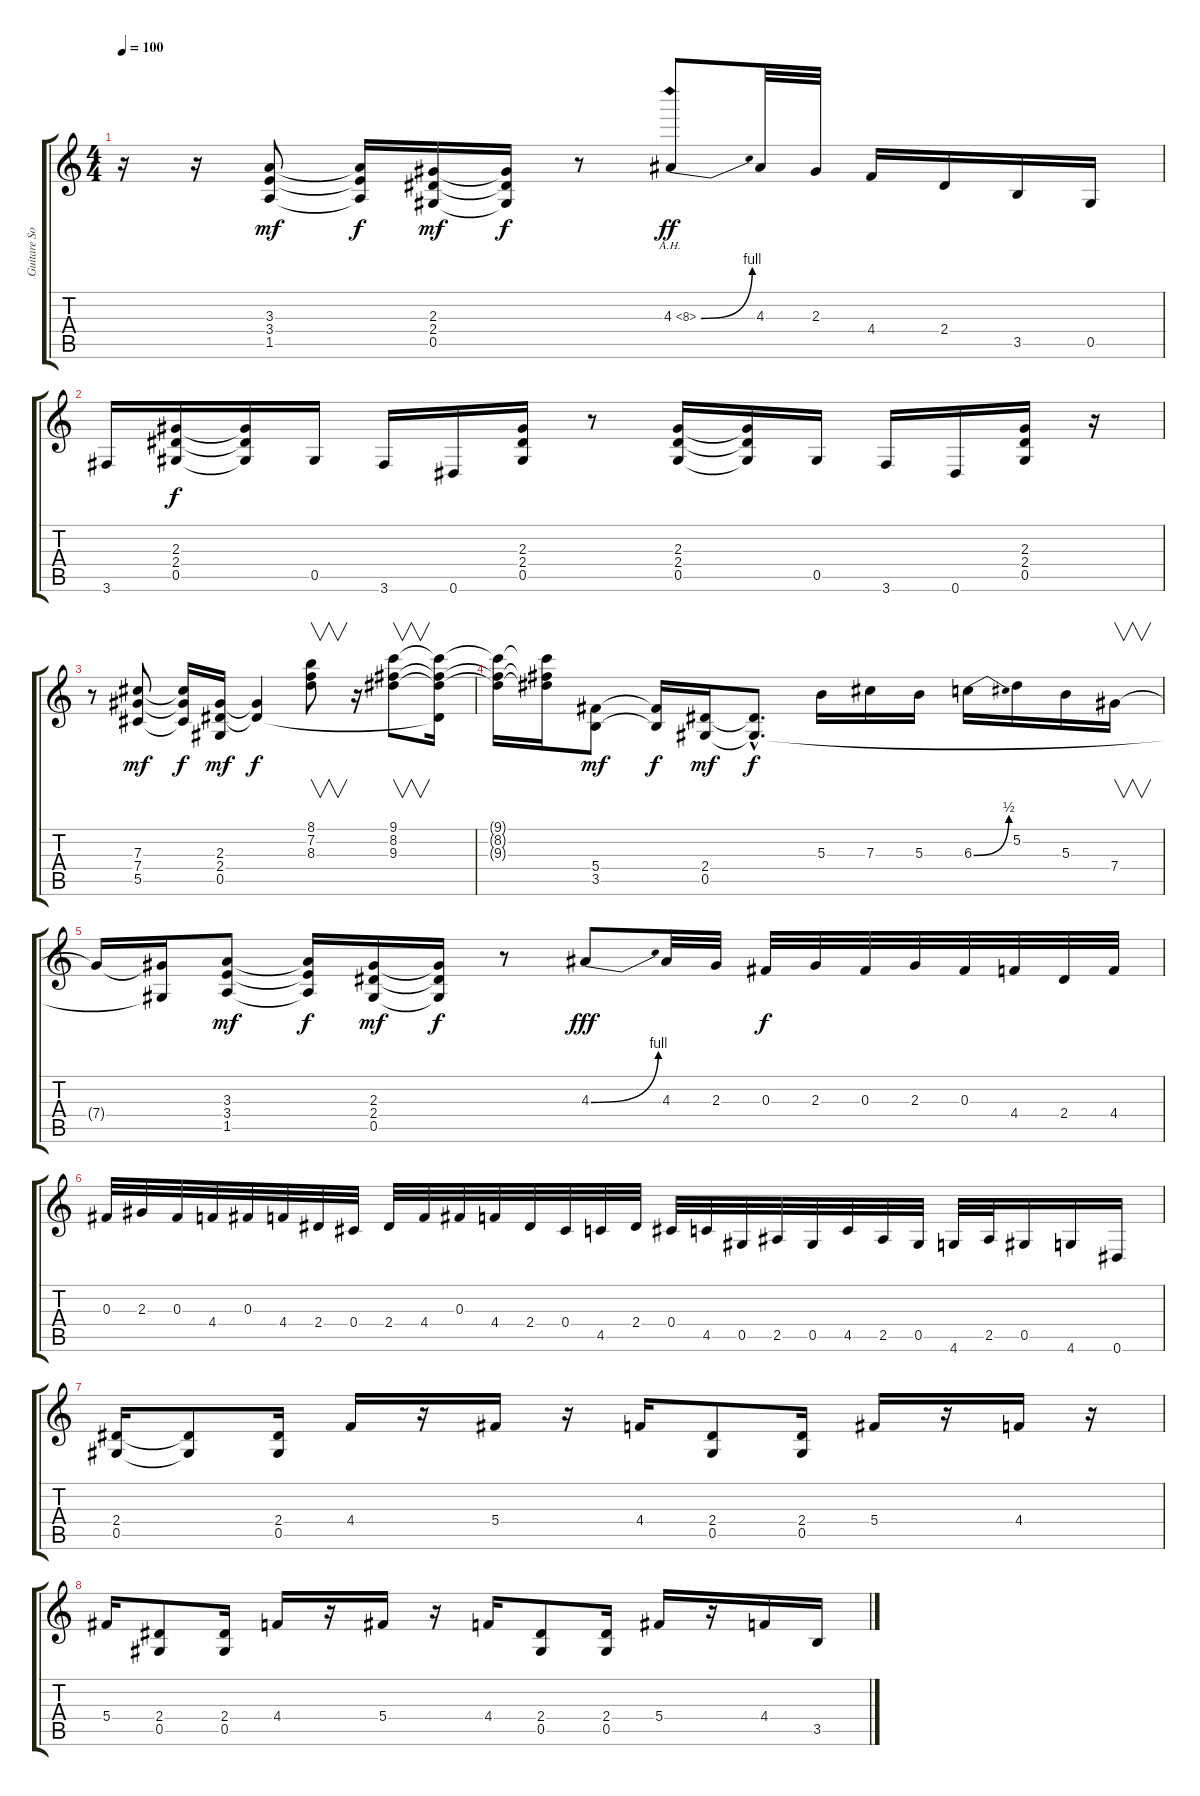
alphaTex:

\track ("Guitare Solo" "Guitare So") {instrument overdrivenguitar}
\staff {score tabs}
\tuning (Eb4 Bb3 Gb3 Db3 Ab2 Eb2) {hide}
\ts (4 4)
\tempo 100
\clef g2
\ks c
r.16{dy f} r.16 (3.3 3.4 1.5).8{dy mf} (3.3{t} 3.4{t} 1.5{t}).16{dy f} (2.3 2.4 0.5).16{dy mf} (2.3{t} 2.4{t} 0.5{t}).16{dy f} r.8 4.3{be (bend 0 0 60 4) ah 4}.8{dy ff} 4.3.32 2.3.32 4.4.16 2.4.16 3.5.16 0.5.16 |
3.6.16 (2.3 2.4 0.5).16{dy f} (2.3{t} 2.4{t} 0.5{t}).16 0.5.16 3.6.16 0.6.16 (2.3 2.4 0.5).16 r.8 (2.3 2.4 0.5).16 (2.3{t} 2.4{t} 0.5{t}).16 0.5.16 3.6.16 0.6.16 (2.3 2.4 0.5).16 r.16 |
r.8 (7.3 7.4 5.5).8{dy mf} (7.3{t} 7.4{t} 5.5{t}).16{dy f} (2.3 2.4 0.5).16{dy mf} (2.3{t} 2.4{t}).4{dy f} (8.1 7.2 8.3).8{v} r.16 (9.1 8.2 9.3).8{v} (9.1{t} 8.2{t} 9.3{t} 2.4{t}).16 |
(9.1{t} 8.2{t} 9.3{t}).16 (9.1{t} 8.2{t} 9.3{t}).16 (5.4 3.5).8{dy mf} (5.4{t} 3.5{t}).16{dy f} (2.4 0.5).16{dy mf} (2.4{hac t} 0.5{hac t}).8{d dy f} 5.3.16 7.3.16 5.3.16 6.3{be (bend 0 0 60 2)}.16 5.2.16 5.3.16 7.4.16{v} |
7.4{t}.16 (7.4{t} 0.5{t}).16 (3.3 3.4 1.5).8{dy mf} (3.3{t} 3.4{t} 1.5{t}).16{dy f} (2.3 2.4 0.5).16{dy mf} (2.3{t} 2.4{t} 0.5{t}).16{dy f} r.8 4.3{be (bend 0 0 60 4)}.8{dy fff} 4.3.32 2.3.32 0.3.32{dy f} 2.3.32 0.3.32 2.3.32 0.3.32 4.4.32 2.4.32 4.4.32 |
0.3.32 2.3.32 0.3.32 4.4.32 0.3.32 4.4.32 2.4.32 0.4.32 2.4.32 4.4.32 0.3.32 4.4.32 2.4.32 0.4.32 4.5.32 2.4.32 0.4.32 4.5.32 0.5.32 2.5.32 0.5.32 4.5.32 2.5.32 0.5.32 4.6.32 2.5.32 0.5.16 4.6.16 0.6.16 |
(2.4 0.5).16 (2.4{t} 0.5{t}).8 (2.4 0.5).16 4.4.16 r.16 5.4.16 r.16 4.4.16 (2.4 0.5).8 (2.4 0.5).16 5.4.16 r.16 4.4.16 r.16 |
5.4.16 (2.4 0.5).8 (2.4 0.5).16 4.4.16 r.16 5.4.16 r.16 4.4.16 (2.4 0.5).8 (2.4 0.5).16 5.4.16 r.16 4.4.16 3.5.16
